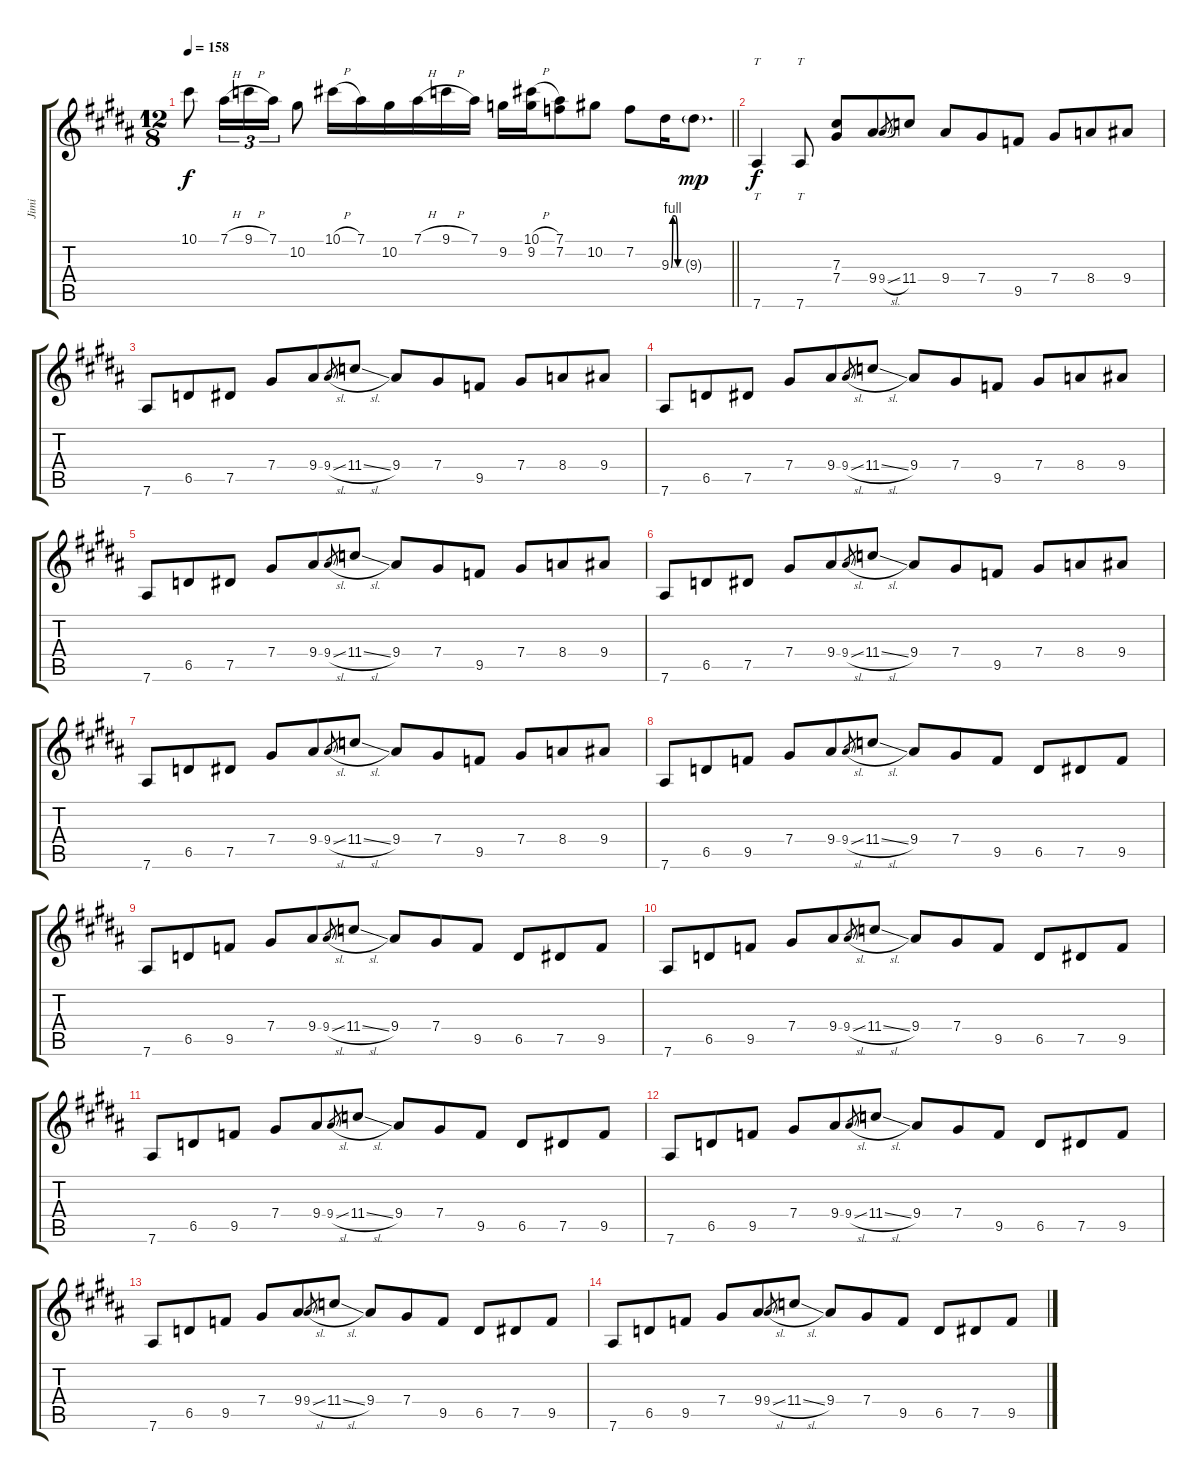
\track ("Jimi" "Jimi") {instrument overdrivenguitar}
\staff {score tabs}
\tuning (Eb4 Bb3 Gb3 Db3 Ab2 Eb2) {hide}
\ts (12 8)
\tempo 158
\clef g2
\barLineRight lightlight
\ks g#minor
10.1.8{dy f} 7.1{h}.16{tu (3 2)} 9.1{h}.16{tu (3 2)} 7.1.16{tu (3 2)} 10.2.8 10.1{h}.16 7.1.16 10.2.16 7.1{h}.16 9.1{h}.16 7.1.16 9.2.16 (10.1{h} 9.2).16 (7.1 7.2).8 10.2.8 7.2.8 9.3{be (custom 0 0 10 4 25 4 40 0 60 0)}.16 9.3{g}.8{d dy mp} |
\ks b
7.6.4{tt dy f} 7.6.8{tt} (7.3 7.4).8 9.4.8 9.4{sl}.8{gr} 11.4.8 9.4.8 7.4.8 9.5.8 7.4.8 8.4.8 9.4.8 |
\ks g#minor
7.6.8 6.5.8 7.5.8 7.4.8 9.4.8 9.4{sl}.8{gr} 11.4{sl}.8 9.4.8 7.4.8 9.5.8 7.4.8 8.4.8 9.4.8 |
\ks b
7.6.8 6.5.8 7.5.8 7.4.8 9.4.8 9.4{sl}.8{gr} 11.4{sl}.8 9.4.8 7.4.8 9.5.8 7.4.8 8.4.8 9.4.8 |
\ks g#minor
7.6.8 6.5.8 7.5.8 7.4.8 9.4.8 9.4{sl}.8{gr} 11.4{sl}.8 9.4.8 7.4.8 9.5.8 7.4.8 8.4.8 9.4.8 |
\ks b
7.6.8 6.5.8 7.5.8 7.4.8 9.4.8 9.4{sl}.8{gr} 11.4{sl}.8 9.4.8 7.4.8 9.5.8 7.4.8 8.4.8 9.4.8 |
\ks g#minor
7.6.8 6.5.8 7.5.8 7.4.8 9.4.8 9.4{sl}.8{gr} 11.4{sl}.8 9.4.8 7.4.8 9.5.8 7.4.8 8.4.8 9.4.8 |
\ks b
7.6.8 6.5.8 9.5.8 7.4.8 9.4.8 9.4{sl}.8{gr} 11.4{sl}.8 9.4.8 7.4.8 9.5.8 6.5.8 7.5.8 9.5.8 |
\ks g#minor
7.6.8 6.5.8 9.5.8 7.4.8 9.4.8 9.4{sl}.8{gr} 11.4{sl}.8 9.4.8 7.4.8 9.5.8 6.5.8 7.5.8 9.5.8 |
\ks b
7.6.8 6.5.8 9.5.8 7.4.8 9.4.8 9.4{sl}.8{gr} 11.4{sl}.8 9.4.8 7.4.8 9.5.8 6.5.8 7.5.8 9.5.8 |
\ks g#minor
7.6.8 6.5.8 9.5.8 7.4.8 9.4.8 9.4{sl}.8{gr} 11.4{sl}.8 9.4.8 7.4.8 9.5.8 6.5.8 7.5.8 9.5.8 |
\ks b
7.6.8 6.5.8 9.5.8 7.4.8 9.4.8 9.4{sl}.8{gr} 11.4{sl}.8 9.4.8 7.4.8 9.5.8 6.5.8 7.5.8 9.5.8 |
\ks g#minor
7.6.8 6.5.8 9.5.8 7.4.8 9.4.8 9.4{sl}.8{gr} 11.4{sl}.8 9.4.8 7.4.8 9.5.8 6.5.8 7.5.8 9.5.8 |
\ks b
7.6.8 6.5.8 9.5.8 7.4.8 9.4.8 9.4{sl}.8{gr} 11.4{sl}.8 9.4.8 7.4.8 9.5.8 6.5.8 7.5.8 9.5.8
